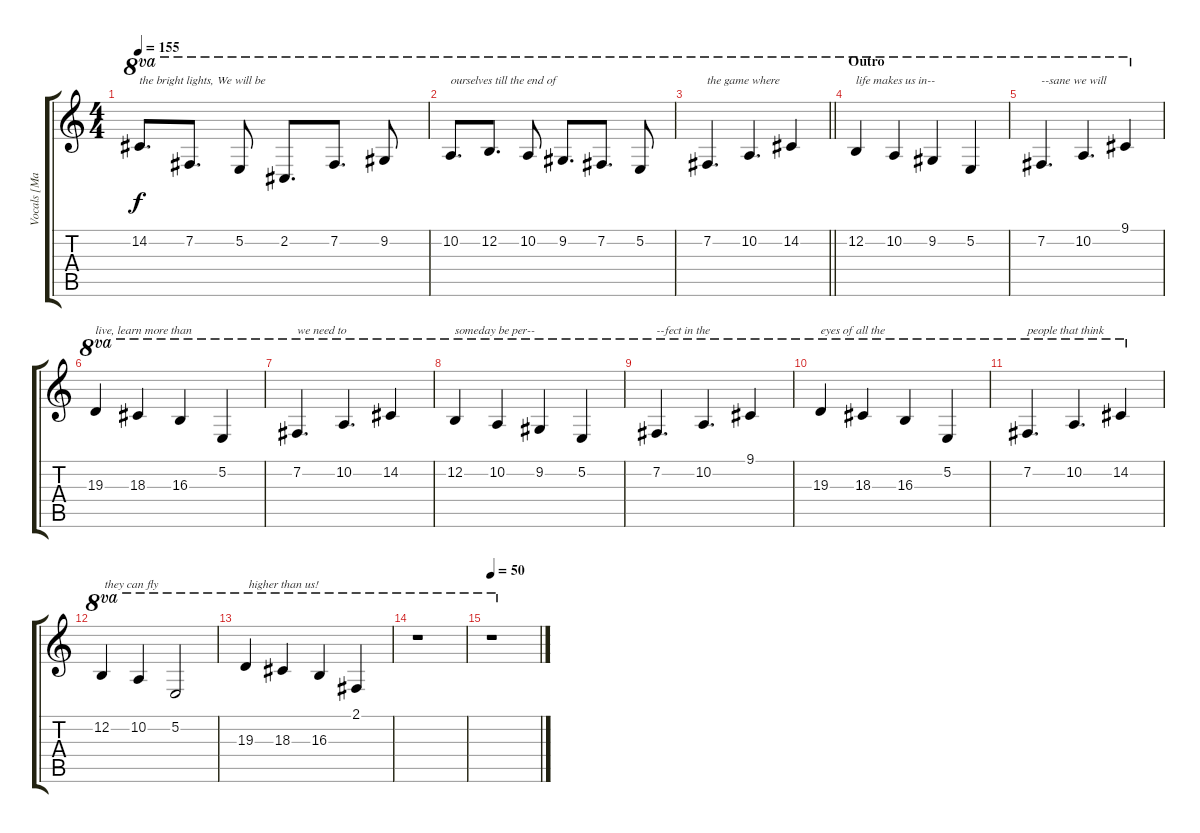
\track ("Vocals [Martin]" "Vocals [Ma") {instrument lead6voice}
\staff {score tabs}
\tuning (E4 B3 G3 D3 A2 E2) {hide}
\ts (4 4)
\tempo 155
\clef g2
\ks c
14.2.8{d ot 8va txt "the bright lights, We will be " dy f} 7.2.8{d ot 8va} 5.2.8{ot 8va} 2.2.8{d ot 8va} 7.2.8{d ot 8va} 9.2.8{ot 8va} |
10.2.8{d ot 8va txt "ourselves till the end of "} 12.2.8{d ot 8va} 10.2.8{ot 8va} 9.2.8{d ot 8va} 7.2.8{d ot 8va} 5.2.8{ot 8va} |
\barLineRight lightlight
7.2.4{d ot 8va txt "the game where"} 10.2.4{d ot 8va} 14.2.4{ot 8va} |
\section ("" "Outro")
12.2.4{ot 8va txt "life makes us in--"} 10.2.4{ot 8va} 9.2.4{ot 8va} 5.2.4{ot 8va} |
7.2.4{d ot 8va txt "--sane we will "} 10.2.4{d ot 8va} 9.1.4{ot 8va} |
19.3.4{ot 8va txt "live, learn more than "} 18.3.4{ot 8va} 16.3.4{ot 8va} 5.2.4{ot 8va} |
7.2.4{d ot 8va txt "we need to"} 10.2.4{d ot 8va} 14.2.4{ot 8va} |
12.2.4{ot 8va txt "someday be per--"} 10.2.4{ot 8va} 9.2.4{ot 8va} 5.2.4{ot 8va} |
7.2.4{d ot 8va txt "--fect in the"} 10.2.4{d ot 8va} 9.1.4{ot 8va} |
19.3.4{ot 8va txt "eyes of all the"} 18.3.4{ot 8va} 16.3.4{ot 8va} 5.2.4{ot 8va} |
7.2.4{d ot 8va txt "people that think"} 10.2.4{d ot 8va} 14.2.4{ot 8va} |
12.2.4{ot 8va txt " they can fly"} 10.2.4{ot 8va} 5.2.2{ot 8va} |
19.3.4{ot 8va txt " higher than us!"} 18.3.4{ot 8va} 16.3.4{ot 8va} 2.1.4{ot 8va} |
r.1{ot 8va} |
\tempo 50
r.1{ot 8va}
